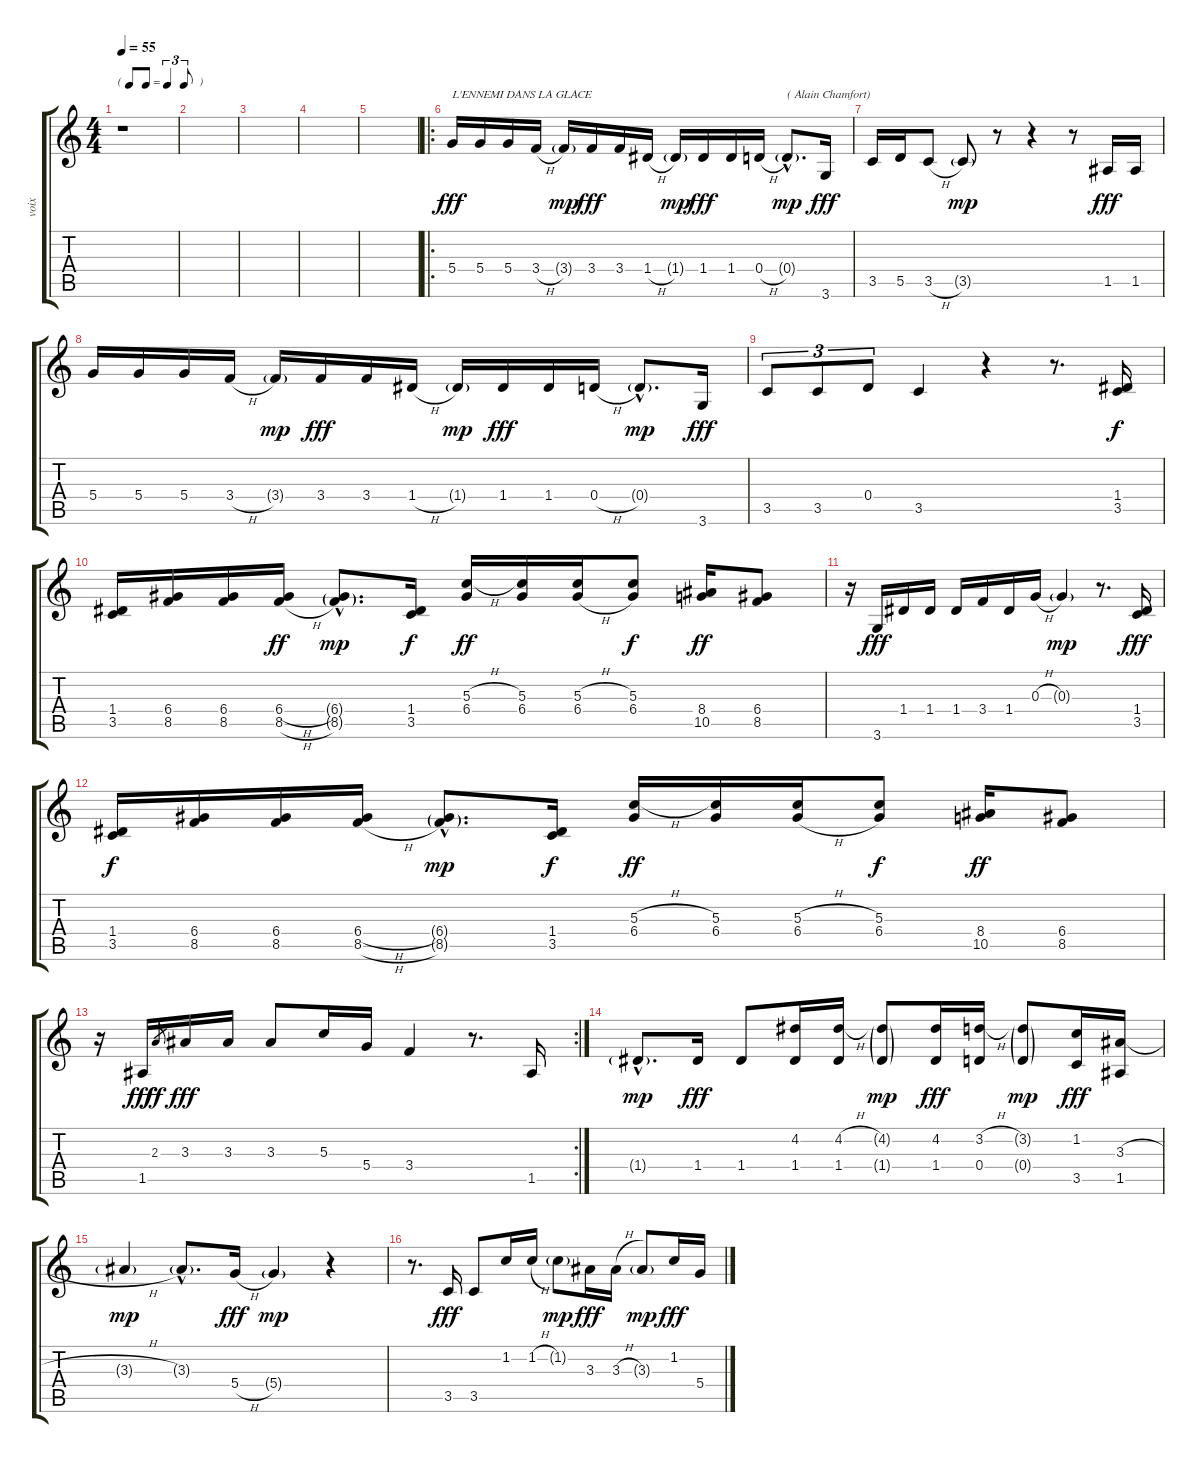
\track ("voix" "voix") {instrument acousticguitarnylon}
\staff {score tabs}
\tuning (E4 B3 G3 D3 A2 E2) {hide}
\ts (4 4)
\tf triplet8th
\tempo 55
\clef g2
\ks c
r.1{dy fff instrument acousticguitarnylon} |
|
|
|
|
\ro
5.4.16{txt "L'ENNEMI DANS LA GLACE"} 5.4.16 5.4.16 3.4{h}.16 3.4{g}.16{dy mp} 3.4.16{dy fff} 3.4.16 1.4{h}.16 1.4{g}.16{dy mp} 1.4.16{dy fff} 1.4.16 0.4{h}.16 0.4{g hac}.8{d txt "( Alain Chamfort)" dy mp} 3.6.16{dy fff} |
3.5.16 5.5.16 3.5{h}.8 3.5{g}.8{dy mp} r.8 r.4 r.8 1.5.16{dy fff} 1.5.16 |
5.4.16 5.4.16 5.4.16 3.4{h}.16 3.4{g}.16{dy mp} 3.4.16{dy fff} 3.4.16 1.4{h}.16 1.4{g}.16{dy mp} 1.4.16{dy fff} 1.4.16 0.4{h}.16 0.4{g hac}.8{d dy mp} 3.6.16{dy fff} |
3.5.8{tu (3 2)} 3.5.8{tu (3 2)} 0.4.8{tu (3 2)} 3.5.4 r.4 r.8{d} (1.4 3.5).16{dy f} |
(1.4 3.5).16 (6.4 8.5).16 (6.4 8.5).16 (6.4{h} 8.5{h}).16{dy ff} (6.4{g hac} 8.5{g hac}).8{d dy mp} (1.4 3.5).16{dy f} (5.3{h} 6.4).16{dy ff} (5.3 6.4).16 (5.3{h} 6.4{h}).16 (5.3 6.4).8{dy f} (8.4 10.5).16{dy ff} (6.4 8.5).8 |
r.16 3.6.16{dy fff} 1.4.16 1.4.16 1.4.16 3.4.16 1.4.16 0.3{h}.16 0.3{g}.4{dy mp} r.8{d} (1.4 3.5).16{dy fff} |
(1.4 3.5).16{dy f} (6.4 8.5).16 (6.4 8.5).16 (6.4{h} 8.5{h}).16 (6.4{g hac} 8.5{g hac}).8{d dy mp} (1.4 3.5).16{dy f} (5.3{h} 6.4).16{dy ff} (5.3 6.4).16 (5.3{h} 6.4{h}).16 (5.3 6.4).8{dy f} (8.4 10.5).16{dy ff} (6.4 8.5).8 |
\rc 2
r.16 1.5.16{dy fff} 2.3.8{gr dy ff} 3.3.16{dy fff} 3.3.16 3.3.8 5.3.16 5.4.16 3.4.4 r.8{d} 1.5.16 |
1.4{g hac}.8{d dy mp} 1.4.16{dy fff} 1.4.8 (4.2 1.4).16 (4.2{h} 1.4).16 (4.2{g} 1.4{g}).8{dy mp} (4.2 1.4).16{dy fff} (3.2{h} 0.4).16 (3.2{g} 0.4{g}).8{dy mp} (1.2 3.5).16{dy fff} (3.3{h} 1.5).16 |
3.3{h g}.4{dy mp} 3.3{g hac}.8{d} 5.4{h}.16{dy fff} 5.4{g}.4{dy mp} r.4 |
r.8{d} 3.5.16{dy fff} 3.5.8 1.2.16 1.2{h}.16 1.2{g}.8{dy mp} 3.3.16{dy fff} 3.3{h}.16 3.3{g}.8{dy mp} 1.2.16{dy fff} 5.4{h}.16
